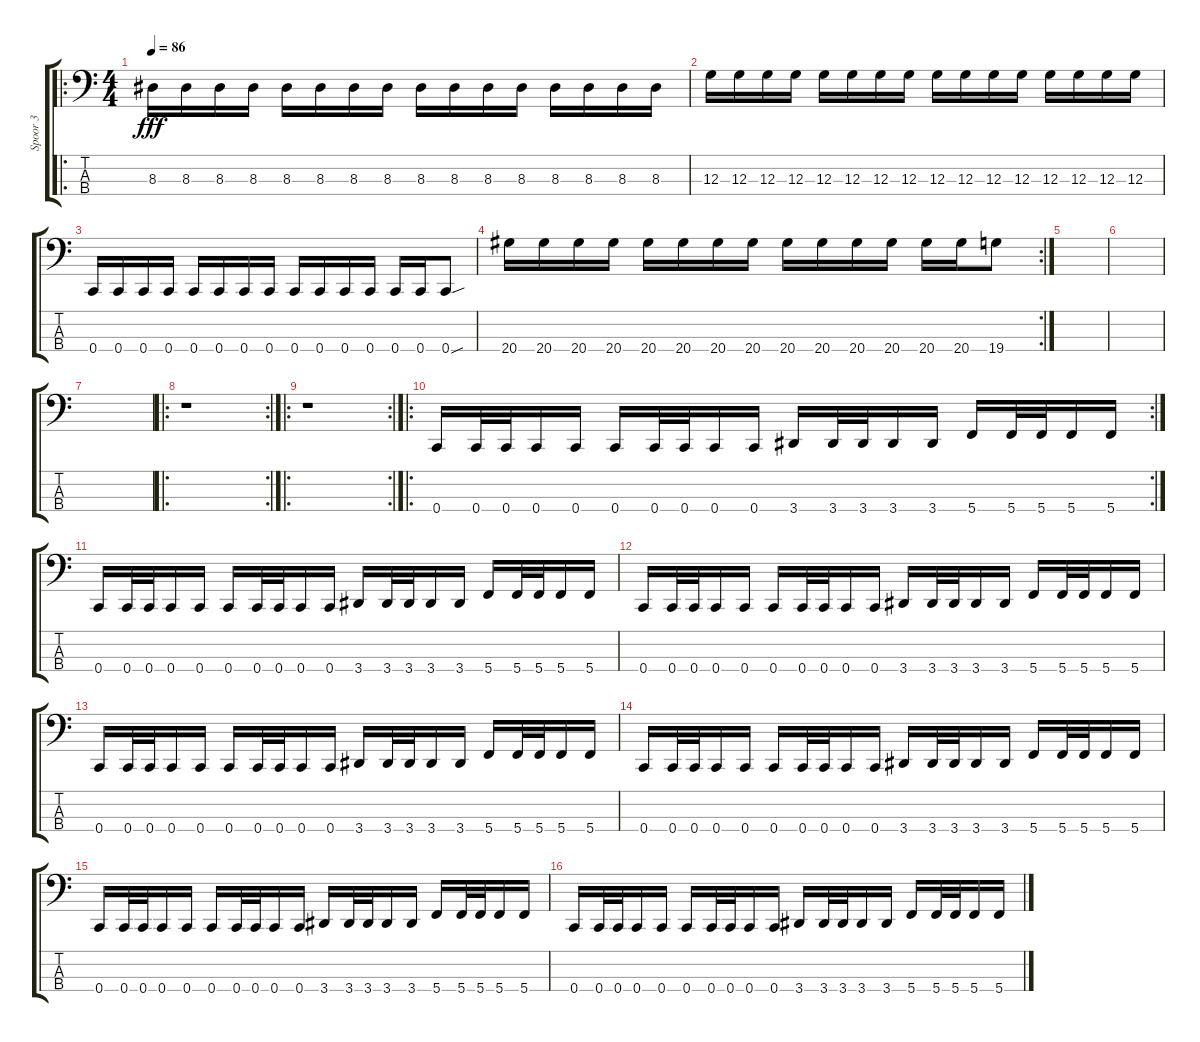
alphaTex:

\track ("Spoor 3" "Spoor 3") {instrument electricbassfinger}
\staff {score tabs}
\tuning (F2 C2 G1 C1) {hide}
\ro
\ts (4 4)
\tempo 86
\clef f4
\ks c
8.3.16{dy fff} 8.3.16 8.3.16 8.3.16 8.3.16 8.3.16 8.3.16 8.3.16 8.3.16 8.3.16 8.3.16 8.3.16 8.3.16 8.3.16 8.3.16 8.3.16 |
12.3.16 12.3.16 12.3.16 12.3.16 12.3.16 12.3.16 12.3.16 12.3.16 12.3.16 12.3.16 12.3.16 12.3.16 12.3.16 12.3.16 12.3.16 12.3.16 |
0.4.16 0.4.16 0.4.16 0.4.16 0.4.16 0.4.16 0.4.16 0.4.16 0.4.16 0.4.16 0.4.16 0.4.16 0.4.16 0.4.16 0.4{sou}.8 |
\rc 2
20.4.16 20.4.16 20.4.16 20.4.16 20.4.16 20.4.16 20.4.16 20.4.16 20.4.16 20.4.16 20.4.16 20.4.16 20.4.16 20.4.16 19.4.8 |
|
|
|
\ro
\rc 2
r.1 |
\ro
\rc 2
r.1 |
\ro
\rc 2
0.4.16 0.4.32 0.4.32 0.4.16 0.4.16 0.4.16 0.4.32 0.4.32 0.4.16 0.4.16 3.4.16 3.4.32 3.4.32 3.4.16 3.4.16 5.4.16 5.4.32 5.4.32 5.4.16 5.4.16 |
0.4.16 0.4.32 0.4.32 0.4.16 0.4.16 0.4.16 0.4.32 0.4.32 0.4.16 0.4.16 3.4.16 3.4.32 3.4.32 3.4.16 3.4.16 5.4.16 5.4.32 5.4.32 5.4.16 5.4.16 |
0.4.16 0.4.32 0.4.32 0.4.16 0.4.16 0.4.16 0.4.32 0.4.32 0.4.16 0.4.16 3.4.16 3.4.32 3.4.32 3.4.16 3.4.16 5.4.16 5.4.32 5.4.32 5.4.16 5.4.16 |
0.4.16 0.4.32 0.4.32 0.4.16 0.4.16 0.4.16 0.4.32 0.4.32 0.4.16 0.4.16 3.4.16 3.4.32 3.4.32 3.4.16 3.4.16 5.4.16 5.4.32 5.4.32 5.4.16 5.4.16 |
0.4.16 0.4.32 0.4.32 0.4.16 0.4.16 0.4.16 0.4.32 0.4.32 0.4.16 0.4.16 3.4.16 3.4.32 3.4.32 3.4.16 3.4.16 5.4.16 5.4.32 5.4.32 5.4.16 5.4.16 |
0.4.16 0.4.32 0.4.32 0.4.16 0.4.16 0.4.16 0.4.32 0.4.32 0.4.16 0.4.16 3.4.16 3.4.32 3.4.32 3.4.16 3.4.16 5.4.16 5.4.32 5.4.32 5.4.16 5.4.16 |
0.4.16 0.4.32 0.4.32 0.4.16 0.4.16 0.4.16 0.4.32 0.4.32 0.4.16 0.4.16 3.4.16 3.4.32 3.4.32 3.4.16 3.4.16 5.4.16 5.4.32 5.4.32 5.4.16 5.4.16
